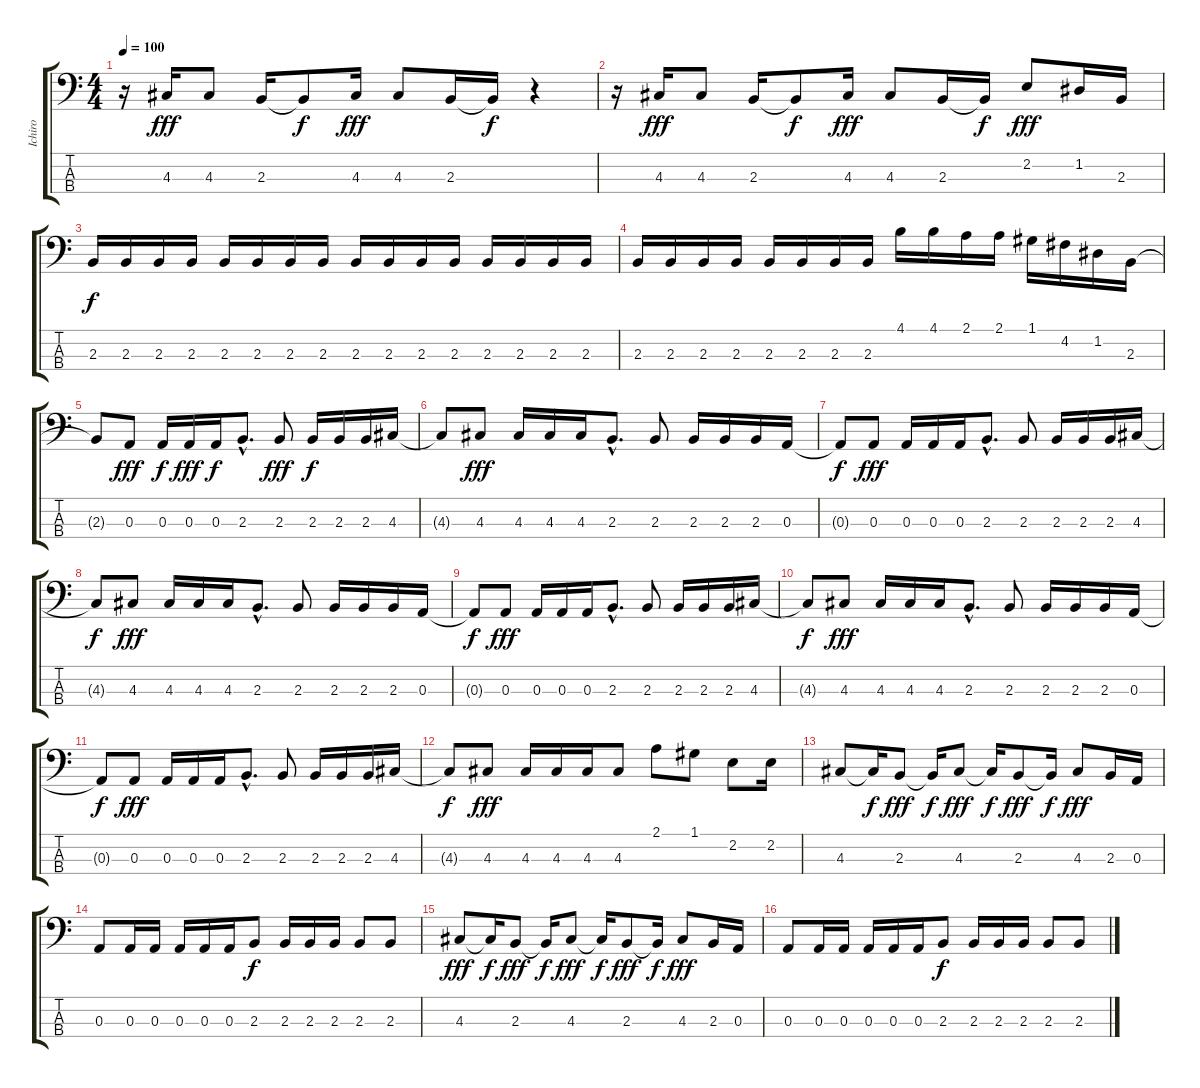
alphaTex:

\track ("Ichiro" "Ichiro") {instrument electricbasspick}
\staff {score tabs}
\tuning (G2 D2 A1 E1) {hide}
\ts (4 4)
\tempo 100
\clef f4
\ks c
r.16{dy f} 4.3.16{dy fff} 4.3.8 2.3.16 2.3{t}.8{dy f} 4.3.16{dy fff} 4.3.8 2.3.16 2.3{t}.16{dy f} r.4 |
r.16 4.3.16{dy fff} 4.3.8 2.3.16 2.3{t}.8{dy f} 4.3.16{dy fff} 4.3.8 2.3.16 2.3{t}.16{dy f} 2.2.8{dy fff} 1.2.16 2.3.16 |
2.3.16{dy f} 2.3.16 2.3.16 2.3.16 2.3.16 2.3.16 2.3.16 2.3.16 2.3.16 2.3.16 2.3.16 2.3.16 2.3.16 2.3.16 2.3.16 2.3.16 |
2.3.16 2.3.16 2.3.16 2.3.16 2.3.16 2.3.16 2.3.16 2.3.16 4.1.16 4.1.16 2.1.16 2.1.16 1.1.16 4.2.16 1.2.16 2.3.16 |
2.3{t}.8 0.3.8{dy fff} 0.3.16{dy f} 0.3.16{dy fff} 0.3.16{dy f} 2.3{hac}.8{d} 2.3.8{dy fff} 2.3.16{dy f} 2.3.16 2.3.16 4.3.16 |
4.3{t}.8 4.3.8{dy fff} 4.3.16 4.3.16 4.3.16 2.3{hac}.8{d} 2.3.8 2.3.16 2.3.16 2.3.16 0.3.16 |
0.3{t}.8{dy f} 0.3.8{dy fff} 0.3.16 0.3.16 0.3.16 2.3{hac}.8{d} 2.3.8 2.3.16 2.3.16 2.3.16 4.3.16 |
4.3{t}.8{dy f} 4.3.8{dy fff} 4.3.16 4.3.16 4.3.16 2.3{hac}.8{d} 2.3.8 2.3.16 2.3.16 2.3.16 0.3.16 |
0.3{t}.8{dy f} 0.3.8{dy fff} 0.3.16 0.3.16 0.3.16 2.3{hac}.8{d} 2.3.8 2.3.16 2.3.16 2.3.16 4.3.16 |
4.3{t}.8{dy f} 4.3.8{dy fff} 4.3.16 4.3.16 4.3.16 2.3{hac}.8{d} 2.3.8 2.3.16 2.3.16 2.3.16 0.3.16 |
0.3{t}.8{dy f} 0.3.8{dy fff} 0.3.16 0.3.16 0.3.16 2.3{hac}.8{d} 2.3.8 2.3.16 2.3.16 2.3.16 4.3.16 |
4.3{t}.8{dy f} 4.3.8{dy fff} 4.3.16 4.3.16 4.3.16 4.3.8 2.1.8 1.1.8 2.2.8 2.2.16 |
4.3.8 4.3{t}.16{dy f} 2.3.8{dy fff} 2.3{t}.16{dy f} 4.3.8{dy fff} 4.3{t}.16{dy f} 2.3.8{dy fff} 2.3{t}.16{dy f} 4.3.8{dy fff} 2.3.16 0.3.16 |
0.3.8 0.3.16 0.3.16 0.3.16 0.3.16 0.3.16 2.3.8{dy f} 2.3.16 2.3.16 2.3.16 2.3.8 2.3.8 |
4.3.8{dy fff} 4.3{t}.16{dy f} 2.3.8{dy fff} 2.3{t}.16{dy f} 4.3.8{dy fff} 4.3{t}.16{dy f} 2.3.8{dy fff} 2.3{t}.16{dy f} 4.3.8{dy fff} 2.3.16 0.3.16 |
0.3.8 0.3.16 0.3.16 0.3.16 0.3.16 0.3.16 2.3.8{dy f} 2.3.16 2.3.16 2.3.16 2.3.8 2.3.8
